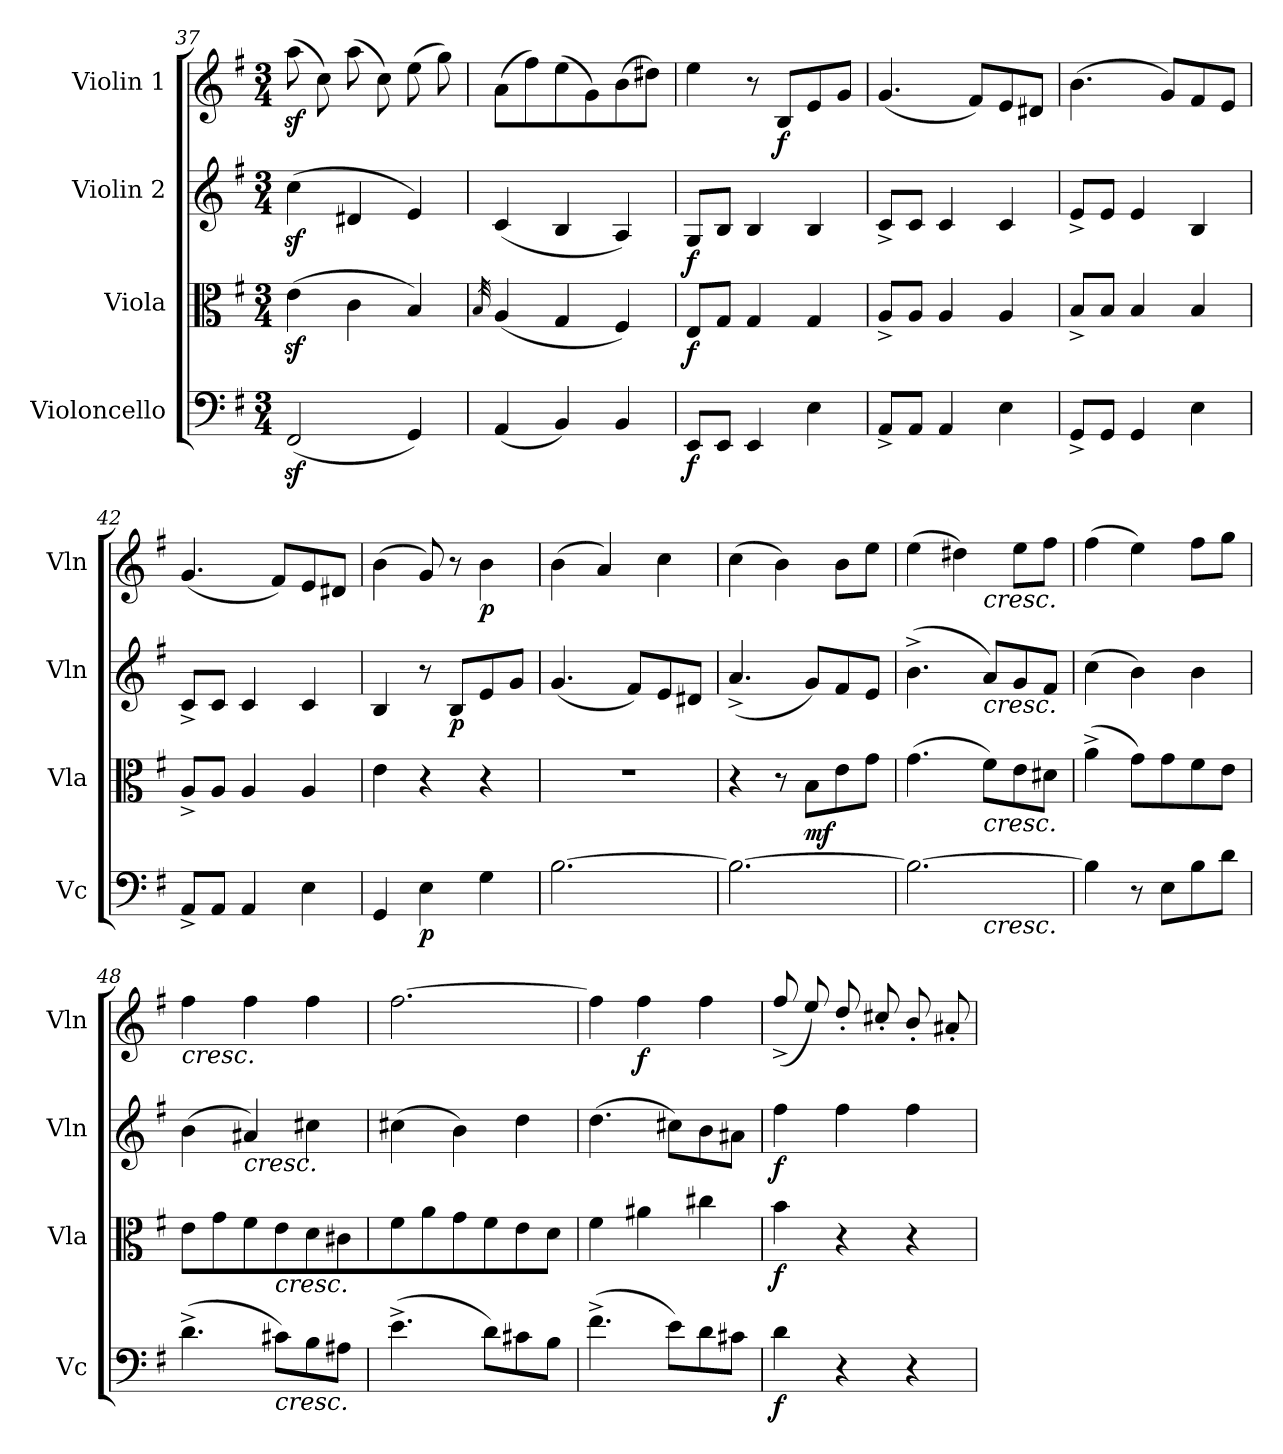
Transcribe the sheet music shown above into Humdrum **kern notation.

**kern	**dynam	**kern	**dynam	**kern	**dynam	**kern	**dynam
*part4	*part4	*part3	*part3	*part2	*part2	*part1	*part1
*staff4	*staff4	*staff3	*staff3	*staff2	*staff2	*staff1	*staff1
*I"Violoncello	*	*I"Viola	*	*I"Violin 2	*	*I"Violin 1	*
*I'Vc	*	*I'Vla	*	*I'Vln	*	*I'Vln	*
*clefF4	*	*clefC3	*	*clefG2	*	*clefG2	*
*k[f#]	*	*k[f#]	*	*k[f#]	*	*k[f#]	*
*M3/4	*	*M3/4	*	*M3/4	*	*M3/4	*
=37	=37	=37	=37	=37	=37	=37	=37
(2FF#z</	.	(4ez<\	.	(4ccz<\	.	(8aaz<\	.
.	.	.	.	.	.	8cc\)	.
.	.	4c\	.	4d#X/	.	(8aa\	.
.	.	.	.	.	.	8cc\)	.
4GG/)	.	4B/)	.	4e/)	.	(8ee\	.
.	.	.	.	.	.	8gg\)	.
=38	=38	=38	=38	=38	=38	=38	=38
.	.	32qB/	.	.	.	.	.
(4AA/	.	(4A/	.	(4c/	.	(8a\	.
.	.	.	.	.	.	8ff#\)	.
4BB/)	.	4G/	.	4B/	.	(8ee\	.
.	.	.	.	.	.	8g\)	.
4BB/	.	4F#/)	.	4A/)	.	(8b\	.
.	.	.	.	.	.	8dd#X\J)	.
!!LO:PB:g=z
=39	=39	=39	=39	=39	=39	=39	=39
!	!LO:DY:b	!	!LO:DY:b	!	!LO:DY:b	!	!
8EE/L	f	8E/L	f	8G/L	f	4ee\	.
8EE/J	.	8G/J	.	8B/J	.	.	.
4EE/	.	4G/	.	4B/	.	8r	.
!	!	!	!	!	!	!	!LO:DY:b
.	.	.	.	.	.	8B/L	f
4E\	.	4G/	.	4B/	.	8e/	.
.	.	.	.	.	.	8g/J	.
=40	=40	=40	=40	=40	=40	=40	=40
8AA^/L	.	8A^/L	.	8c^/L	.	(4.g/	.
8AA/J	.	8A/J	.	8c/J	.	.	.
4AA/	.	4A/	.	4c/	.	.	.
.	.	.	.	.	.	8f#/L)	.
4E\	.	4A/	.	4c/	.	8e/	.
.	.	.	.	.	.	8d#X/J	.
!!LO:LB:g=z
=41	=41	=41	=41	=41	=41	=41	=41
8GG^/L	.	8B^/L	.	8e^/L	.	(4.b\	.
8GG/J	.	8B/J	.	8e/J	.	.	.
4GG/	.	4B/	.	4e/	.	.	.
.	.	.	.	.	.	8g/L)	.
4E\	.	4B/	.	4B/	.	8f#/	.
.	.	.	.	.	.	8e/J	.
=42	=42	=42	=42	=42	=42	=42	=42
8AA^/L	.	8A^/L	.	8c^/L	.	(4.g/	.
8AA/J	.	8A/J	.	8c/J	.	.	.
4AA/	.	4A/	.	4c/	.	.	.
.	.	.	.	.	.	8f#/L)	.
4E\	.	4A/	.	4c/	.	8e/	.
.	.	.	.	.	.	8d#X/J	.
=43	=43	=43	=43	=43	=43	=43	=43
4GG/	.	4e\	.	4B/	.	(4b\	.
!	!LO:DY:b	!	!	!	!	!	!
4E\	p	4r	.	8r	.	8g/)	.
!	!	!	!	!	!LO:DY:b	!	!
.	.	.	.	8B/L	p	8r	.
!	!	!	!	!	!	!	!LO:DY:b
4G\	.	4r	.	8e/	.	4b\	p
.	.	.	.	8g/J	.	.	.
=44	=44	=44	=44	=44	=44	=44	=44
[2.B\	.	2.r	.	(4.g/	.	(4b\	.
.	.	.	.	.	.	4a/)	.
.	.	.	.	8f#/L)	.	.	.
.	.	.	.	8e/	.	4cc\	.
.	.	.	.	8d#X/J	.	.	.
=45	=45	=45	=45	=45	=45	=45	=45
2.B\_	.	4r	.	(4.a^/	.	(4cc\	.
.	.	8r	.	.	.	4b\)	.
!	!	!	!LO:DY:b	!	!	!	!
.	.	8B\L	mf	8g/L)	.	.	.
.	.	8e\	.	8f#/	.	8b\L	.
.	.	8g\J	.	8e/J	.	8ee\J	.
=46	=46	=46	=46	=46	=46	=46	=46
*^	*	*	*	*	*	*^	*
2.B\_	4.ryy	.	(4.g\	.	(4.b^\	.	(4ee\	4.ryy	.
.	.	.	.	.	.	.	4dd#X\)	.	.
!	!	!	!	!	!	!	!	!LO:TX:b:i:t=cresc.	!
!	!	!	!	!	!LO:TX:b:i:t=cresc.	!	!	!	!
!	!	!	!LO:TX:b:i:t=cresc.	!	!	!	!	!	!
!	!LO:TX:b:i:t=cresc.	!	!	!	!	!	!	!	!
.	8ryy	.	8f#\L)	.	8a/L)	.	.	8ryy	.
.	4ryy	.	8e\	.	8g/	.	8ee\L	4ryy	.
.	.	.	8d#X\J	.	8f#/J	.	8ff#\J	.	.
*v	*v	*	*	*	*	*	*v	*v	*
=47	=47	=47	=47	=47	=47	=47	=47
4B\]	.	(4a^\	.	(4cc\	.	(4ff#\	.
8r	.	8g\L)	.	4b\)	.	4ee\)	.
8E\L	.	8g\	.	.	.	.	.
8B\	.	8f#\	.	4b\	.	8ff#\L	.
8d\J	.	8e\J	.	.	.	8gg\J	.
=48	=48	=48	=48	=48	=48	=48	=48
!	!	!	!	!	!	!LO:TX:b:i:t=cresc.	!
(4.d^\	.	8e\L	.	(4b\	.	4ff#\	.
.	.	8g\	.	.	.	.	.
!	!	!	!	!LO:TX:b:i:t=cresc.	!	!	!
.	.	8f#\	.	4a#X/)	.	4ff#\	.
!	!	!LO:TX:b:i:t=cresc.	!	!	!	!	!
!LO:TX:b:i:t=cresc.	!	!	!	!	!	!	!
8c#X\L)	.	8e\	.	.	.	.	.
8B\	.	8d\	.	4cc#X\	.	4ff#\	.
8A#X\J	.	8c#X\	.	.	.	.	.
=49	=49	=49	=49	=49	=49	=49	=49
(4.e^\	.	8f#\	.	(4cc#X\	.	[2.ff#\	.
.	.	8a\	.	.	.	.	.
.	.	8g\	.	4b\)	.	.	.
8d\L)	.	8f#\	.	.	.	.	.
8c#X\	.	8e\	.	4dd\	.	.	.
8B\J	.	8d\J	.	.	.	.	.
!!LO:LB:g=z
=50	=50	=50	=50	=50	=50	=50	=50
(4.f#^\	.	4f#\	.	(4.dd\	.	4ff#\]	.
!	!	!	!	!	!	!	!LO:DY:b
.	.	4a#X\	.	.	.	4ff#\	f
8e\L)	.	.	.	8cc#X\L)	.	.	.
8d\	.	4cc#X\	.	8b\	.	4ff#\	.
8c#X\J	.	.	.	8a#X\J	.	.	.
!!LO:PB:g=z
=51	=51	=51	=51	=51	=51	=51	=51
!	!LO:DY:b	!	!LO:DY:b	!	!LO:DY:b	!	!
4d\	f	4b\	f	4ff#\	f	(8ff#^/L	.
.	.	.	.	.	.	8ee/)	.
4r	.	4r	.	4ff#\	.	8dd'/	.
.	.	.	.	.	.	8cc#X'/	.
4r	.	4r	.	4ff#\	.	8b'/	.
.	.	.	.	.	.	8a#X'/	.
=	=	=	=	=	=	=	=
*-	*-	*-	*-	*-	*-	*-	*-
